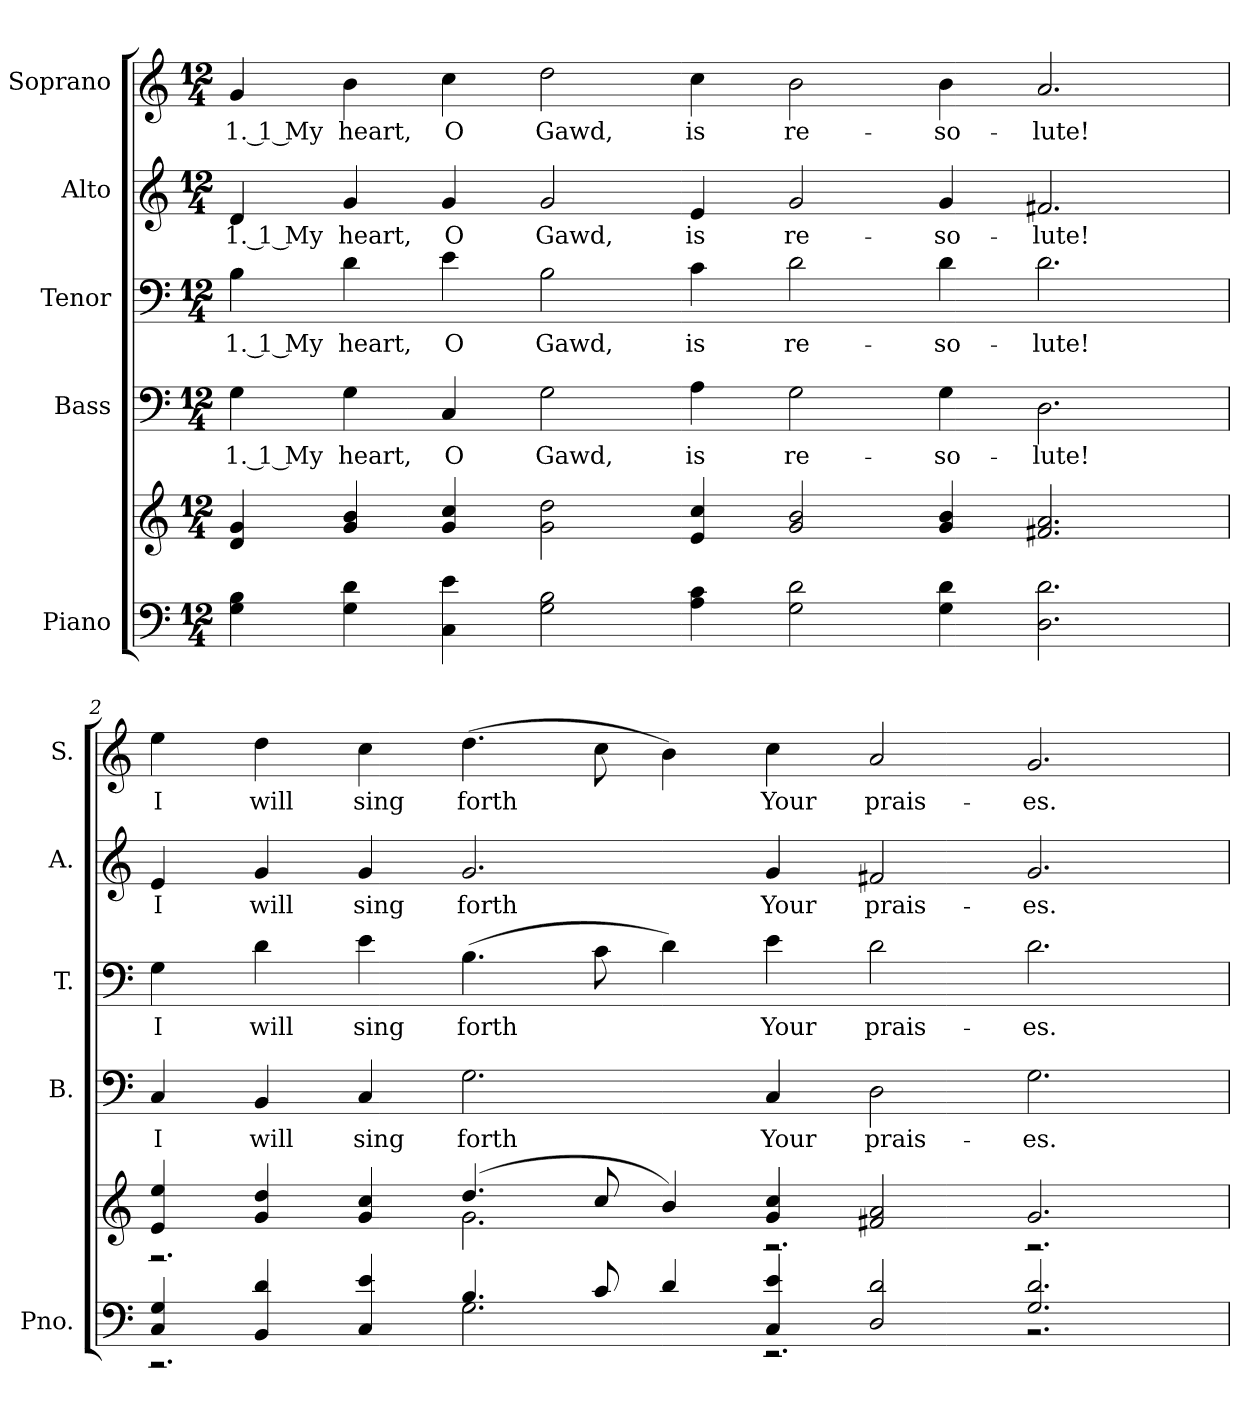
**kern	**kern	**kern	**text	**kern	**text	**kern	**text	**kern	**text
*part5	*part5	*part4	*part4	*part3	*part3	*part2	*part2	*part1	*part1
*staff6	*staff5	*staff4	*staff4	*staff3	*staff3	*staff2	*staff2	*staff1	*staff1
*I"Piano	*	*I"Bass	*	*I"Tenor	*	*I"Alto	*	*I"Soprano	*
*I'Pno.	*	*I'B.	*	*I'T.	*	*I'A.	*	*I'S.	*
!!LO:PB:g=z
*clefF4	*clefG2	*clefF4	*	*clefF4	*	*clefG2	*	*clefG2	*
*k[]	*k[]	*k[]	*	*k[]	*	*k[]	*	*k[]	*
*M12/4	*M12/4	*M12/4	*	*M12/4	*	*M12/4	*	*M12/4	*
*MM160	*MM160	*MM160	*	*MM160	*	*MM160	*	*MM160	*
=1	=1	=1	=1	=1	=1	=1	=1	=1	=1
!	!	!	!LO:LY:b:color=#000000	!	!	!	!	!	!
!	!	!	!	!	!LO:LY:b:color=#000000	!	!	!	!
!	!	!	!	!	!	!	!LO:LY:b:color=#000000	!	!
!	!	!	!	!	!	!	!	!	!LO:LY:b:color=#000000
4Gi\ 4Bi	4di/ 4gi	4Gi\	1. 1 My	4Bi\	1. 1 My	4di/	1. 1 My	4gi/	1. 1 My
!	!	!	!LO:LY:b:color=#000000	!	!	!	!	!	!
!	!	!	!	!	!LO:LY:b:color=#000000	!	!	!	!
!	!	!	!	!	!	!	!LO:LY:b:color=#000000	!	!
!	!	!	!	!	!	!	!	!	!LO:LY:b:color=#000000
4Gi\ 4di	4gi/ 4bi	4Gi\	heart,	4di\	heart,	4gi/	heart,	4bi\	heart,
!	!	!	!LO:LY:b:color=#000000	!	!	!	!	!	!
!	!	!	!	!	!LO:LY:b:color=#000000	!	!	!	!
!	!	!	!	!	!	!	!LO:LY:b:color=#000000	!	!
!	!	!	!	!	!	!	!	!	!LO:LY:b:color=#000000
4Ci\ 4ei	4gi/ 4cci	4Ci/	O	4ei\	O	4gi/	O	4cci\	O
!	!	!	!LO:LY:b:color=#000000	!	!	!	!	!	!
!	!	!	!	!	!LO:LY:b:color=#000000	!	!	!	!
!	!	!	!	!	!	!	!LO:LY:b:color=#000000	!	!
!	!	!	!	!	!	!	!	!	!LO:LY:b:color=#000000
2Gi\ 2Bi	2gi\ 2ddi	2Gi\	Gawd,	2Bi\	Gawd,	2gi/	Gawd,	2ddi\	Gawd,
!	!	!	!LO:LY:b:color=#000000	!	!	!	!	!	!
!	!	!	!	!	!LO:LY:b:color=#000000	!	!	!	!
!	!	!	!	!	!	!	!LO:LY:b:color=#000000	!	!
!	!	!	!	!	!	!	!	!	!LO:LY:b:color=#000000
4Ai\ 4ci	4ei/ 4cci	4Ai\	is	4ci\	is	4ei/	is	4cci\	is
!	!	!	!LO:LY:b:color=#000000	!	!	!	!	!	!
!	!	!	!	!	!LO:LY:b:color=#000000	!	!	!	!
!	!	!	!	!	!	!	!LO:LY:b:color=#000000	!	!
!	!	!	!	!	!	!	!	!	!LO:LY:b:color=#000000
2Gi\ 2di	2gi/ 2bi	2Gi\	re-	2di\	re-	2gi/	re-	2bi\	re-
!	!	!	!LO:LY:b:color=#000000	!	!	!	!	!	!
!	!	!	!	!	!LO:LY:b:color=#000000	!	!	!	!
!	!	!	!	!	!	!	!LO:LY:b:color=#000000	!	!
!	!	!	!	!	!	!	!	!	!LO:LY:b:color=#000000
4Gi\ 4di	4gi/ 4bi	4Gi\	-so-	4di\	-so-	4gi/	-so-	4bi\	-so-
!	!	!	!LO:LY:b:color=#000000	!	!	!	!	!	!
!	!	!	!	!	!LO:LY:b:color=#000000	!	!	!	!
!	!	!	!	!	!	!	!LO:LY:b:color=#000000	!	!
!	!	!	!	!	!	!	!	!	!LO:LY:b:color=#000000
2.Di\ 2.di	2.f#Xi/ 2.ai	2.Di\	-lute!	2.di\	-lute!	2.f#Xi/	-lute!	2.ai/	-lute!
=2	=2	=2	=2	=2	=2	=2	=2	=2	=2
*^	*^	*	*	*	*	*	*	*	*
!	!	!	!	!	!LO:LY:b:color=#000000	!	!	!	!	!	!
!	!	!	!	!	!	!	!LO:LY:b:color=#000000	!	!	!	!
!	!	!	!	!	!	!	!	!	!LO:LY:b:color=#000000	!	!
!	!	!	!	!	!	!	!	!	!	!	!LO:LY:b:color=#000000
4Ci/ 4Gi	2.r	4ei/ 4eei	2.r	4Ci/	I	4Gi\	I	4ei/	I	4eei\	I
!	!	!	!	!	!LO:LY:b:color=#000000	!	!	!	!	!	!
!	!	!	!	!	!	!	!LO:LY:b:color=#000000	!	!	!	!
!	!	!	!	!	!	!	!	!	!LO:LY:b:color=#000000	!	!
!	!	!	!	!	!	!	!	!	!	!	!LO:LY:b:color=#000000
4BBi/ 4di	.	4gi/ 4ddi	.	4BBi/	will	4di\	will	4gi/	will	4ddi\	will
!	!	!	!	!	!LO:LY:b:color=#000000	!	!	!	!	!	!
!	!	!	!	!	!	!	!LO:LY:b:color=#000000	!	!	!	!
!	!	!	!	!	!	!	!	!	!LO:LY:b:color=#000000	!	!
!	!	!	!	!	!	!	!	!	!	!	!LO:LY:b:color=#000000
4Ci/ 4ei	.	4gi/ 4cci	.	4Ci/	sing	4ei\	sing	4gi/	sing	4cci\	sing
!	!	!	!	!	!LO:LY:b:color=#000000	!	!	!	!	!	!
!	!	!	!	!	!	!	!LO:LY:b:color=#000000	!	!	!	!
!	!	!	!	!	!	!	!	!	!LO:LY:b:color=#000000	!	!
!	!	!	!	!	!	!	!	!	!	!	!LO:LY:b:color=#000000
4.Bi/	2.Gi\	(4.ddi/	2.gi\	2.Gi\	forth	(4.Bi\	forth	2.gi/	forth	(4.ddi\	forth
8ci/	.	8cci/	.	.	.	8ci\	.	.	.	8cci\	.
4di/	.	4bi/)	.	.	.	4di\)	.	.	.	4bi\)	.
!	!	!	!	!	!LO:LY:b:color=#000000	!	!	!	!	!	!
!	!	!	!	!	!	!	!LO:LY:b:color=#000000	!	!	!	!
!	!	!	!	!	!	!	!	!	!LO:LY:b:color=#000000	!	!
!	!	!	!	!	!	!	!	!	!	!	!LO:LY:b:color=#000000
4Ci/ 4ei	2.r	4gi/ 4cci	2.r	4Ci/	Your	4ei\	Your	4gi/	Your	4cci\	Your
!	!	!	!	!	!LO:LY:b:color=#000000	!	!	!	!	!	!
!	!	!	!	!	!	!	!LO:LY:b:color=#000000	!	!	!	!
!	!	!	!	!	!	!	!	!	!LO:LY:b:color=#000000	!	!
!	!	!	!	!	!	!	!	!	!	!	!LO:LY:b:color=#000000
2Di/ 2di	.	2f#Xi/ 2ai	.	2Di\	prais-	2di\	prais-	2f#Xi/	prais-	2ai/	prais-
!	!	!	!	!	!LO:LY:b:color=#000000	!	!	!	!	!	!
!	!	!	!	!	!	!	!LO:LY:b:color=#000000	!	!	!	!
!	!	!	!	!	!	!	!	!	!LO:LY:b:color=#000000	!	!
!	!	!	!	!	!	!	!	!	!	!	!LO:LY:b:color=#000000
2.Gi/ 2.di	2.r	2.gi/	2.r	2.Gi\	-es.	2.di\	-es.	2.gi/	-es.	2.gi/	-es.
*v	*v	*	*	*	*	*	*	*	*	*	*
*	*v	*v	*	*	*	*	*	*	*	*
=	=	=	=	=	=	=	=	=	=
*-	*-	*-	*-	*-	*-	*-	*-	*-	*-
